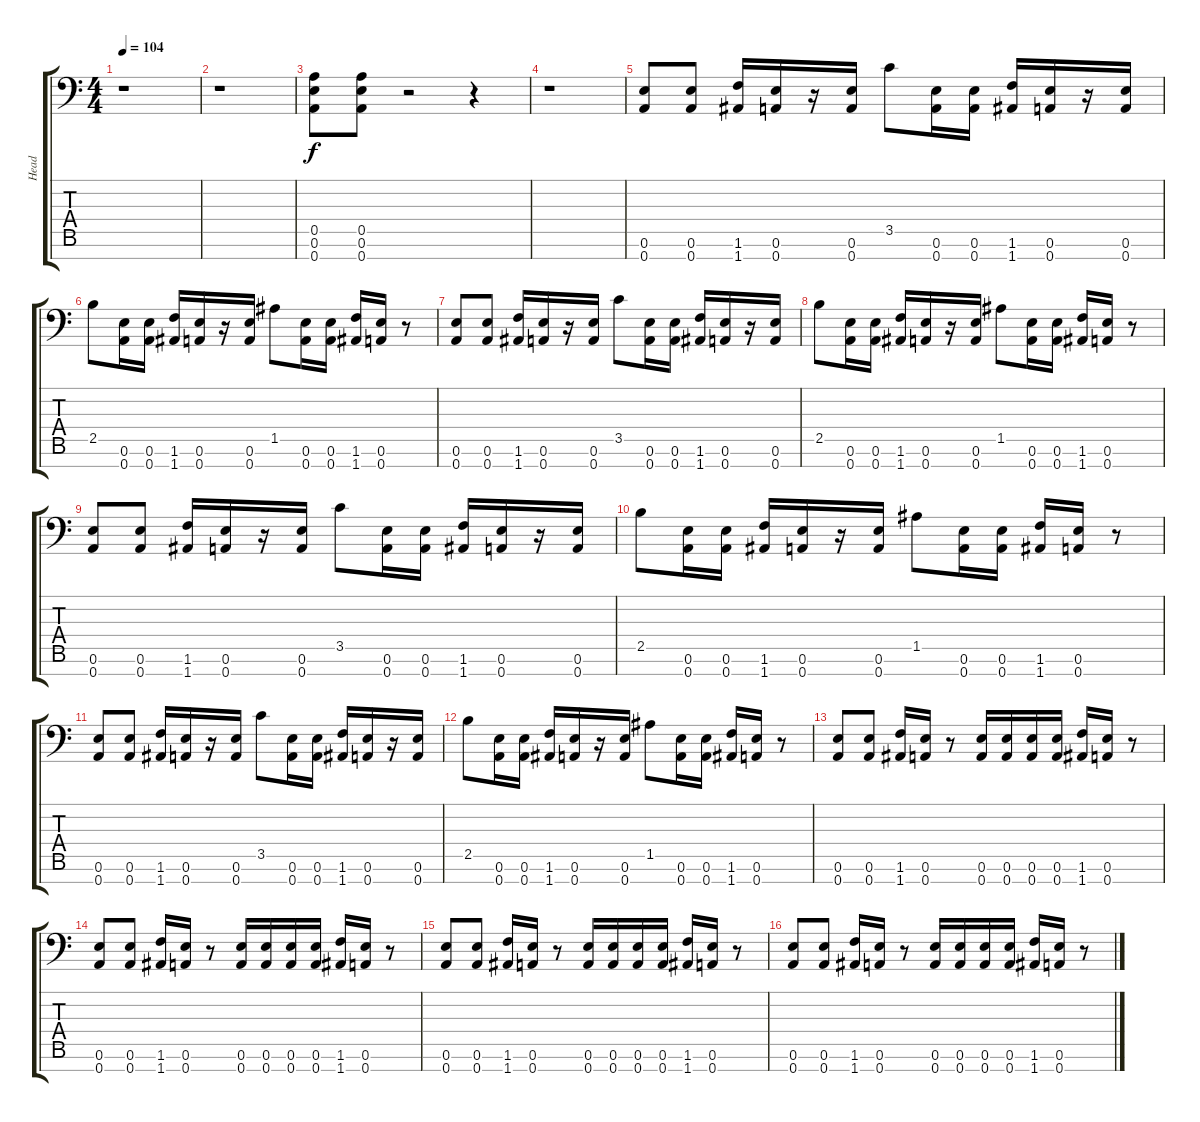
\track ("Head" "Head") {instrument distortionguitar}
\staff {score tabs}
\tuning (E4 B3 G3 D3 A2 E2 A1) {hide}
\ts (4 4)
\tempo 104
\clef f4
\ks c
r.1{dy f instrument distortionguitar} |
r.1 |
(0.5 0.6 0.7).8 (0.5 0.6 0.7).8 r.2 r.4 |
r.1 |
(0.6 0.7).8 (0.6 0.7).8 (1.6 1.7).16 (0.6 0.7).16 r.16 (0.6 0.7).16 3.5.8 (0.6 0.7).16 (0.6 0.7).16 (1.6 1.7).16 (0.6 0.7).16 r.16 (0.6 0.7).16 |
2.5.8 (0.6 0.7).16 (0.6 0.7).16 (1.6 1.7).16 (0.6 0.7).16 r.16 (0.6 0.7).16 1.5.8 (0.6 0.7).16 (0.6 0.7).16 (1.6 1.7).16 (0.6 0.7).16 r.8 |
(0.6 0.7).8 (0.6 0.7).8 (1.6 1.7).16 (0.6 0.7).16 r.16 (0.6 0.7).16 3.5.8 (0.6 0.7).16 (0.6 0.7).16 (1.6 1.7).16 (0.6 0.7).16 r.16 (0.6 0.7).16 |
2.5.8 (0.6 0.7).16 (0.6 0.7).16 (1.6 1.7).16 (0.6 0.7).16 r.16 (0.6 0.7).16 1.5.8 (0.6 0.7).16 (0.6 0.7).16 (1.6 1.7).16 (0.6 0.7).16 r.8 |
(0.6 0.7).8 (0.6 0.7).8 (1.6 1.7).16 (0.6 0.7).16 r.16 (0.6 0.7).16 3.5.8 (0.6 0.7).16 (0.6 0.7).16 (1.6 1.7).16 (0.6 0.7).16 r.16 (0.6 0.7).16 |
2.5.8 (0.6 0.7).16 (0.6 0.7).16 (1.6 1.7).16 (0.6 0.7).16 r.16 (0.6 0.7).16 1.5.8 (0.6 0.7).16 (0.6 0.7).16 (1.6 1.7).16 (0.6 0.7).16 r.8 |
(0.6 0.7).8 (0.6 0.7).8 (1.6 1.7).16 (0.6 0.7).16 r.16 (0.6 0.7).16 3.5.8 (0.6 0.7).16 (0.6 0.7).16 (1.6 1.7).16 (0.6 0.7).16 r.16 (0.6 0.7).16 |
2.5.8 (0.6 0.7).16 (0.6 0.7).16 (1.6 1.7).16 (0.6 0.7).16 r.16 (0.6 0.7).16 1.5.8 (0.6 0.7).16 (0.6 0.7).16 (1.6 1.7).16 (0.6 0.7).16 r.8 |
(0.6 0.7).8 (0.6 0.7).8 (1.6 1.7).16 (0.6 0.7).16 r.8 (0.6 0.7).16 (0.6 0.7).16 (0.6 0.7).16 (0.6 0.7).16 (1.6 1.7).16 (0.6 0.7).16 r.8 |
(0.6 0.7).8 (0.6 0.7).8 (1.6 1.7).16 (0.6 0.7).16 r.8 (0.6 0.7).16 (0.6 0.7).16 (0.6 0.7).16 (0.6 0.7).16 (1.6 1.7).16 (0.6 0.7).16 r.8 |
(0.6 0.7).8 (0.6 0.7).8 (1.6 1.7).16 (0.6 0.7).16 r.8 (0.6 0.7).16 (0.6 0.7).16 (0.6 0.7).16 (0.6 0.7).16 (1.6 1.7).16 (0.6 0.7).16 r.8 |
(0.6 0.7).8 (0.6 0.7).8 (1.6 1.7).16 (0.6 0.7).16 r.8 (0.6 0.7).16 (0.6 0.7).16 (0.6 0.7).16 (0.6 0.7).16 (1.6 1.7).16 (0.6 0.7).16 r.8
